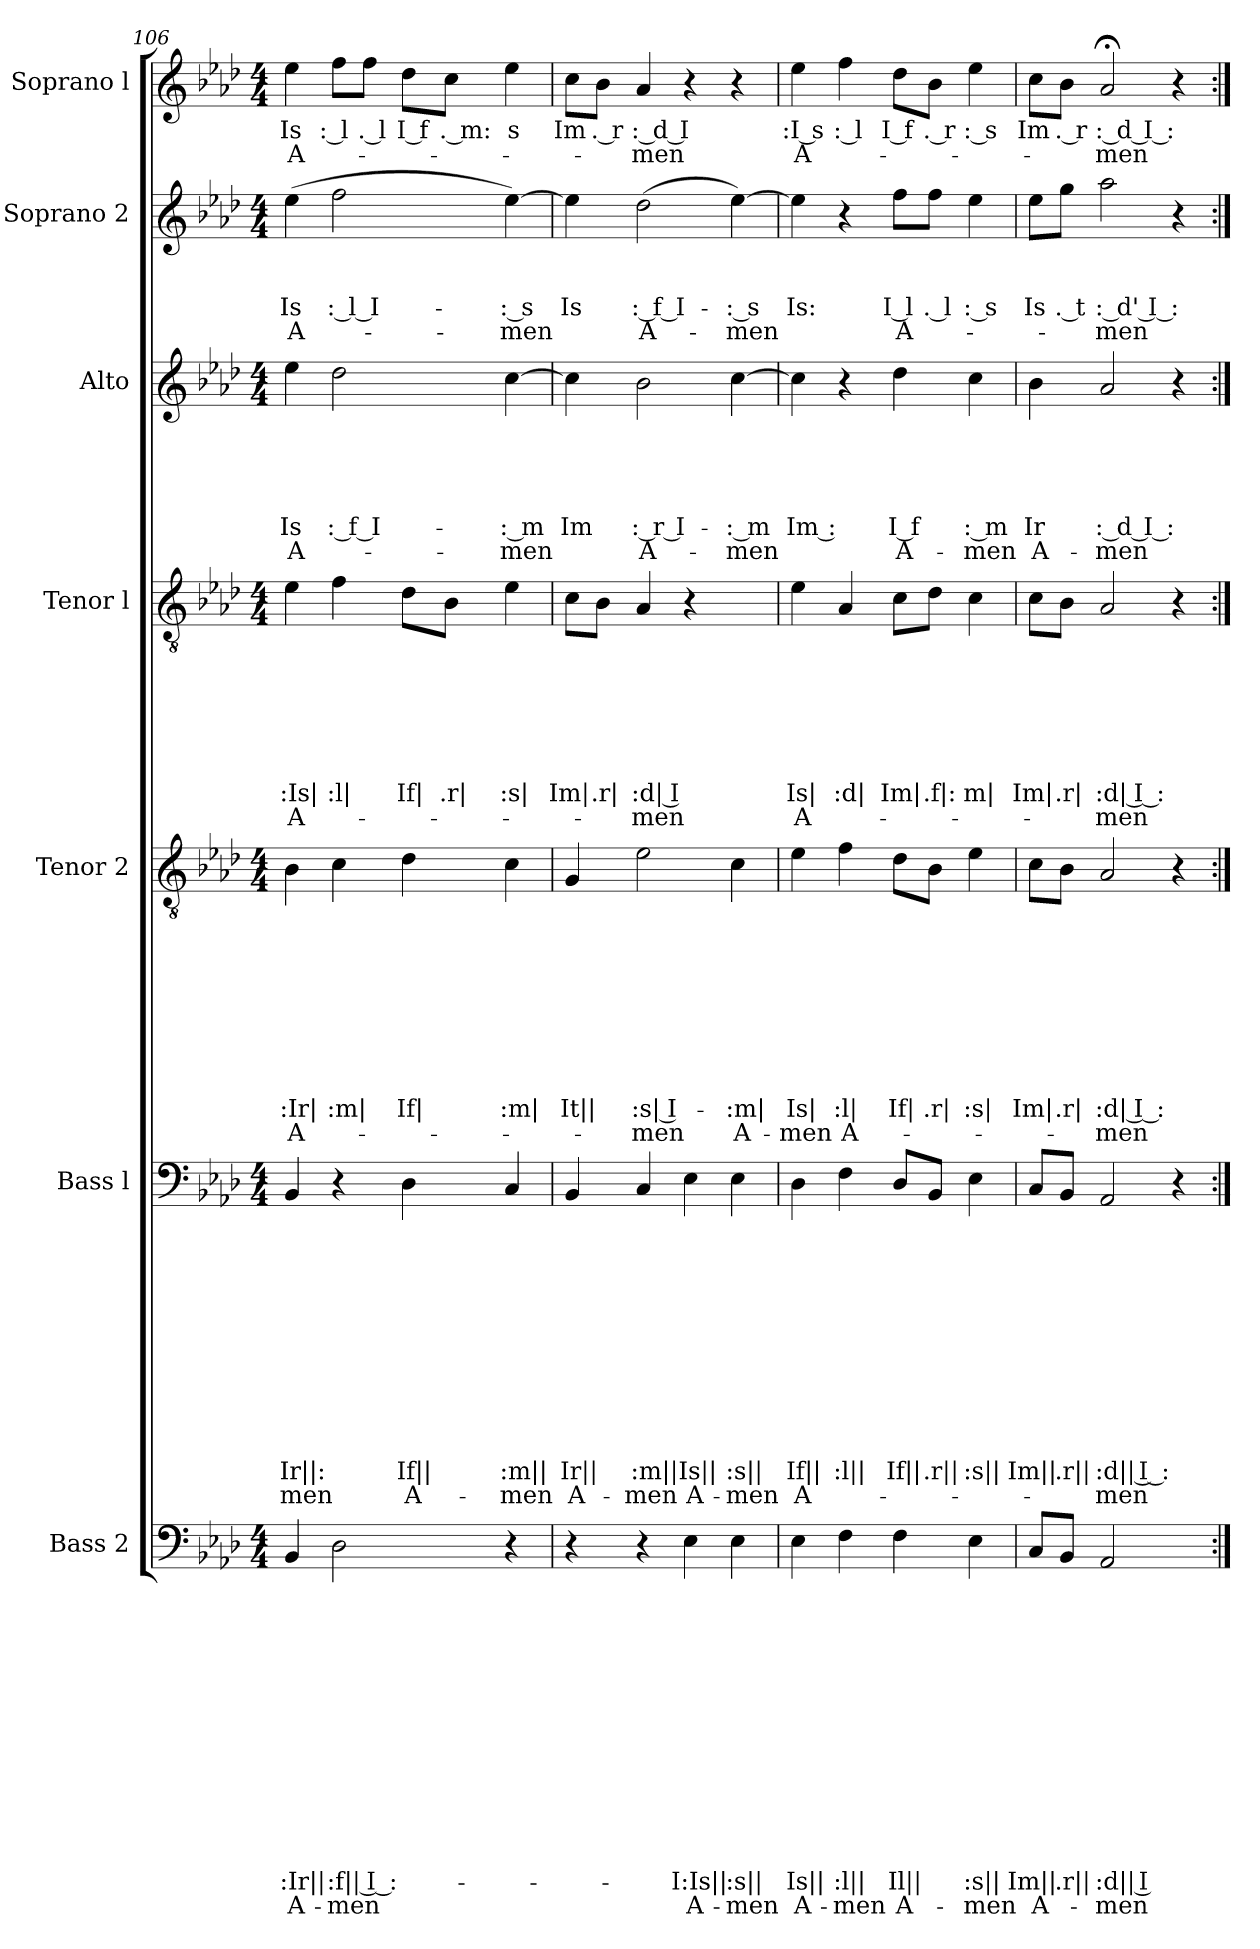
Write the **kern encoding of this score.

**kern	**text	**text	**text	**text	**text	**text	**text	**text	**text	**text	**text	**text	**text	**text	**kern	**text	**text	**text	**text	**text	**text	**text	**text	**text	**text	**text	**text	**kern	**text	**text	**text	**text	**text	**text	**text	**text	**text	**text	**kern	**text	**text	**text	**text	**text	**text	**text	**text	**kern	**text	**text	**text	**text	**text	**text	**kern	**text	**text	**text	**text	**kern	**text	**text
*part7	*part7	*part7	*part7	*part7	*part7	*part7	*part7	*part7	*part7	*part7	*part7	*part7	*part7	*part7	*part6	*part6	*part6	*part6	*part6	*part6	*part6	*part6	*part6	*part6	*part6	*part6	*part6	*part5	*part5	*part5	*part5	*part5	*part5	*part5	*part5	*part5	*part5	*part5	*part4	*part4	*part4	*part4	*part4	*part4	*part4	*part4	*part4	*part3	*part3	*part3	*part3	*part3	*part3	*part3	*part2	*part2	*part2	*part2	*part2	*part1	*part1	*part1
*staff7	*staff7	*staff7	*staff7	*staff7	*staff7	*staff7	*staff7	*staff7	*staff7	*staff7	*staff7	*staff7	*staff7	*staff7	*staff6	*staff6	*staff6	*staff6	*staff6	*staff6	*staff6	*staff6	*staff6	*staff6	*staff6	*staff6	*staff6	*staff5	*staff5	*staff5	*staff5	*staff5	*staff5	*staff5	*staff5	*staff5	*staff5	*staff5	*staff4	*staff4	*staff4	*staff4	*staff4	*staff4	*staff4	*staff4	*staff4	*staff3	*staff3	*staff3	*staff3	*staff3	*staff3	*staff3	*staff2	*staff2	*staff2	*staff2	*staff2	*staff1	*staff1	*staff1
*I"Bass 2	*	*	*	*	*	*	*	*	*	*	*	*	*	*	*I"Bass l	*	*	*	*	*	*	*	*	*	*	*	*	*I"Tenor 2	*	*	*	*	*	*	*	*	*	*	*I"Tenor l	*	*	*	*	*	*	*	*	*I"Alto	*	*	*	*	*	*	*I"Soprano 2	*	*	*	*	*I"Soprano l	*	*
*I'B 2	*	*	*	*	*	*	*	*	*	*	*	*	*	*	*I'B l	*	*	*	*	*	*	*	*	*	*	*	*	*I'T 2	*	*	*	*	*	*	*	*	*	*	*I'T l	*	*	*	*	*	*	*	*	*I'A	*	*	*	*	*	*	*I'S 2	*	*	*	*	*I'S l	*	*
*clefF4	*	*	*	*	*	*	*	*	*	*	*	*	*	*	*clefF4	*	*	*	*	*	*	*	*	*	*	*	*	*clefGv2	*	*	*	*	*	*	*	*	*	*	*clefGv2	*	*	*	*	*	*	*	*	*clefG2	*	*	*	*	*	*	*clefG2	*	*	*	*	*clefG2	*	*
*k[b-e-a-d-]	*	*	*	*	*	*	*	*	*	*	*	*	*	*	*k[b-e-a-d-]	*	*	*	*	*	*	*	*	*	*	*	*	*k[b-e-a-d-]	*	*	*	*	*	*	*	*	*	*	*k[b-e-a-d-]	*	*	*	*	*	*	*	*	*k[b-e-a-d-]	*	*	*	*	*	*	*k[b-e-a-d-]	*	*	*	*	*k[b-e-a-d-]	*	*
*A-:	*	*	*	*	*	*	*	*	*	*	*	*	*	*	*A-:	*	*	*	*	*	*	*	*	*	*	*	*	*A-:	*	*	*	*	*	*	*	*	*	*	*A-:	*	*	*	*	*	*	*	*	*A-:	*	*	*	*	*	*	*A-:	*	*	*	*	*A-:	*	*
*M4/4	*	*	*	*	*	*	*	*	*	*	*	*	*	*	*M4/4	*	*	*	*	*	*	*	*	*	*	*	*	*M4/4	*	*	*	*	*	*	*	*	*	*	*M4/4	*	*	*	*	*	*	*	*	*M4/4	*	*	*	*	*	*	*M4/4	*	*	*	*	*M4/4	*	*
=106	=106	=106	=106	=106	=106	=106	=106	=106	=106	=106	=106	=106	=106	=106	=106	=106	=106	=106	=106	=106	=106	=106	=106	=106	=106	=106	=106	=106	=106	=106	=106	=106	=106	=106	=106	=106	=106	=106	=106	=106	=106	=106	=106	=106	=106	=106	=106	=106	=106	=106	=106	=106	=106	=106	=106	=106	=106	=106	=106	=106	=106	=106
!	!	!	!	!	!	!	!	!	!	!	!	!	!LO:LY:b:rj	!LO:LY:b:rj	!	!	!	!	!	!	!	!	!	!	!	!LO:LY:b:rj	!LO:LY:b:rj	!	!	!	!	!	!	!	!	!	!LO:LY:b:rj	!LO:LY:b:rj	!	!	!	!	!	!	!	!LO:LY:b:rj	!LO:LY:b:rj	!	!	!	!	!	!LO:LY:b:rj	!LO:LY:b:rj	!	!	!	!LO:LY:b:rj	!LO:LY:b:rj	!	!LO:LY:b:rj	!LO:LY:b:rj
4BB-/	.	.	.	.	.	.	.	.	.	.	.	.	-:Ir||	-A-	4BB-/	.	.	.	.	.	.	.	.	.	.	Ir||:	-men	4B-\	.	.	.	.	.	.	.	.	:Ir|	A-	4e-\	.	.	.	.	.	.	:Is|	A-	4ee-\	.	.	.	.	Is	A-	(>4ee-\	.	.	Is	A-	4ee-\	Is	A-
!	!	!	!	!	!	!	!	!	!	!	!	!	!LO:LY:b:rj	!LO:LY:b:rj	!	!	!	!	!	!	!	!	!	!	!	!	!	!	!	!	!	!	!	!	!	!	!LO:LY:b:rj	!	!	!	!	!	!	!	!	!LO:LY:b:rj	!	!	!	!	!	!	!LO:LY:b:rj	!	!	!	!	!LO:LY:b:rj	!	!	!LO:LY:b:rj	!
2D-\	.	.	.	.	.	.	.	.	.	.	.	.	:f|| I :-	-men	4r	.	.	.	.	.	.	.	.	.	.	.	.	4c\	.	.	.	.	.	.	.	.	:m|	.	4f\	.	.	.	.	.	.	:l|	.	2dd-\	.	.	.	.	: f I-	.	2ff\	.	.	: l I-	.	8ff\L	: l	.
!	!	!	!	!	!	!	!	!	!	!	!	!	!	!	!	!	!	!	!	!	!	!	!	!	!	!	!	!	!	!	!	!	!	!	!	!	!	!	!	!	!	!	!	!	!	!	!	!	!	!	!	!	!	!	!	!	!	!	!	!	!LO:LY:b:rj	!
.	.	.	.	.	.	.	.	.	.	.	.	.	.	.	.	.	.	.	.	.	.	.	.	.	.	.	.	.	.	.	.	.	.	.	.	.	.	.	.	.	.	.	.	.	.	.	.	.	.	.	.	.	.	.	.	.	.	.	.	8ff\J	. l	.
!	!	!	!	!	!	!	!	!	!	!	!	!	!	!	!	!	!	!	!	!	!	!	!	!	!	!LO:LY:b:rj	!LO:LY:b:rj	!	!	!	!	!	!	!	!	!	!LO:LY:b:rj	!	!	!	!	!	!	!	!	!LO:LY:b:rj	!	!	!	!	!	!	!	!	!	!	!	!	!	!	!LO:LY:b:rj	!
.	.	.	.	.	.	.	.	.	.	.	.	.	.	.	4D-\	.	.	.	.	.	.	.	.	.	.	If||	A-	4d-\	.	.	.	.	.	.	.	.	If|	.	8d-\L	.	.	.	.	.	.	If|	.	.	.	.	.	.	.	.	.	.	.	.	.	8dd-\L	I f	.
!	!	!	!	!	!	!	!	!	!	!	!	!	!	!	!	!	!	!	!	!	!	!	!	!	!	!	!	!	!	!	!	!	!	!	!	!	!	!	!	!	!	!	!	!	!	!LO:LY:b:rj	!	!	!	!	!	!	!	!	!	!	!	!	!	!	!LO:LY:b:rj	!
.	.	.	.	.	.	.	.	.	.	.	.	.	.	.	.	.	.	.	.	.	.	.	.	.	.	.	.	.	.	.	.	.	.	.	.	.	.	.	8B-\J	.	.	.	.	.	.	.r|	.	.	.	.	.	.	.	.	.	.	.	.	.	8cc\J	. m:	.
!	!	!	!	!	!	!	!	!	!	!	!	!	!	!	!	!	!	!	!	!	!	!	!	!	!	!LO:LY:b:rj	!LO:LY:b:rj	!	!	!	!	!	!	!	!	!	!LO:LY:b:rj	!	!	!	!	!	!	!	!	!LO:LY:b:rj	!	!	!	!	!	!	!LO:LY:b:rj	!LO:LY:b:rj	!	!	!	!LO:LY:b:rj	!LO:LY:b:rj	!	!LO:LY:b	!
4r	.	.	.	.	.	.	.	.	.	.	.	.	.	.	4C/	.	.	.	.	.	.	.	.	.	.	:m||	-men	4c\	.	.	.	.	.	.	.	.	:m|	.	4e-\	.	.	.	.	.	.	:s|	.	[>4cc\	.	.	.	.	-: m	-men	[>4ee-\)	.	.	-: s	-men	4ee-\	s	.
=107	=107	=107	=107	=107	=107	=107	=107	=107	=107	=107	=107	=107	=107	=107	=107	=107	=107	=107	=107	=107	=107	=107	=107	=107	=107	=107	=107	=107	=107	=107	=107	=107	=107	=107	=107	=107	=107	=107	=107	=107	=107	=107	=107	=107	=107	=107	=107	=107	=107	=107	=107	=107	=107	=107	=107	=107	=107	=107	=107	=107	=107	=107
!	!	!	!	!	!	!	!	!	!	!	!	!	!	!	!	!	!	!	!	!	!	!	!	!	!	!LO:LY:b:rj	!LO:LY:b:rj	!	!	!	!	!	!	!	!	!	!LO:LY:b:rj	!	!	!	!	!	!	!	!	!LO:LY:b:rj	!	!	!	!	!	!	!LO:LY:b:rj	!	!	!	!	!LO:LY:b:rj	!	!	!LO:LY:b:rj	!
4r	.	.	.	.	.	.	.	.	.	.	.	.	.	.	4BB-/	.	.	.	.	.	.	.	.	.	.	Ir||	A-	4G/	.	.	.	.	.	.	.	.	It||	.	8c\L	.	.	.	.	.	.	Im|	.	4cc\]	.	.	.	.	Im	.	4ee-\]	.	.	Is	.	8cc\L	Im	.
!	!	!	!	!	!	!	!	!	!	!	!	!	!	!	!	!	!	!	!	!	!	!	!	!	!	!	!	!	!	!	!	!	!	!	!	!	!	!	!	!	!	!	!	!	!	!LO:LY:b:rj	!	!	!	!	!	!	!	!	!	!	!	!	!	!	!LO:LY:b:rj	!
.	.	.	.	.	.	.	.	.	.	.	.	.	.	.	.	.	.	.	.	.	.	.	.	.	.	.	.	.	.	.	.	.	.	.	.	.	.	.	8B-\J	.	.	.	.	.	.	.r|	.	.	.	.	.	.	.	.	.	.	.	.	.	8b-\J	. r	.
!	!	!	!	!	!	!	!	!	!	!	!	!	!	!	!	!	!	!	!	!	!	!	!	!	!	!LO:LY:b:rj	!LO:LY:b:rj	!	!	!	!	!	!	!	!	!	!LO:LY:b:rj	!LO:LY:b:rj	!	!	!	!	!	!	!	!LO:LY:b:rj	!LO:LY:b:rj	!	!	!	!	!	!LO:LY:b:rj	!LO:LY:b:rj	!	!	!	!LO:LY:b:rj	!LO:LY:b:rj	!	!LO:LY:b:rj	!LO:LY:b:rj
4r	.	.	.	.	.	.	.	.	.	.	.	.	.	.	4C/	.	.	.	.	.	.	.	.	.	.	:m||	-men	2e-\	.	.	.	.	.	.	.	.	:s| I-	-men	4A-/	.	.	.	.	.	.	:d| I	-men	2b-\	.	.	.	.	: r I-	A-	(>2dd-\	.	.	: f I-	A-	4a-/	: d I	-men
!	!	!	!	!	!	!	!	!	!	!	!	!	!LO:LY:b:rj	!LO:LY:b:rj	!	!	!	!	!	!	!	!	!	!	!	!LO:LY:b:rj	!LO:LY:b:rj	!	!	!	!	!	!	!	!	!	!	!	!	!	!	!	!	!	!	!	!	!	!	!	!	!	!	!	!	!	!	!	!	!	!	!
4E-\	.	.	.	.	.	.	.	.	.	.	.	.	-I:Is||	A-	4E-\	.	.	.	.	.	.	.	.	.	.	Is||	A-	.	.	.	.	.	.	.	.	.	.	.	4r	.	.	.	.	.	.	.	.	.	.	.	.	.	.	.	.	.	.	.	.	4r	.	.
!	!	!	!	!	!	!	!	!	!	!	!	!	!LO:LY:b:rj	!LO:LY:b:rj	!	!	!	!	!	!	!	!	!	!	!	!LO:LY:b:rj	!LO:LY:b:rj	!	!	!	!	!	!	!	!	!	!LO:LY:b:rj	!LO:LY:b:rj	!	!	!	!	!	!	!	!	!	!	!	!	!	!	!LO:LY:b:rj	!LO:LY:b:rj	!	!	!	!LO:LY:b:rj	!LO:LY:b:rj	!	!	!
4E-\	.	.	.	.	.	.	.	.	.	.	.	.	:s||	-men	4E-\	.	.	.	.	.	.	.	.	.	.	:s||	-men	4c\	.	.	.	.	.	.	.	.	-:m|	A-	4ryy	.	.	.	.	.	.	.	.	[>4cc\	.	.	.	.	-: m	-men	[>4ee-\)	.	.	-: s	-men	4r	.	.
=108	=108	=108	=108	=108	=108	=108	=108	=108	=108	=108	=108	=108	=108	=108	=108	=108	=108	=108	=108	=108	=108	=108	=108	=108	=108	=108	=108	=108	=108	=108	=108	=108	=108	=108	=108	=108	=108	=108	=108	=108	=108	=108	=108	=108	=108	=108	=108	=108	=108	=108	=108	=108	=108	=108	=108	=108	=108	=108	=108	=108	=108	=108
!	!	!	!	!	!	!	!	!	!	!	!	!	!LO:LY:b:rj	!LO:LY:b:rj	!	!	!	!	!	!	!	!	!	!	!	!LO:LY:b:rj	!LO:LY:b:rj	!	!	!	!	!	!	!	!	!	!LO:LY:b:rj	!LO:LY:b:rj	!	!	!	!	!	!	!	!LO:LY:b:rj	!LO:LY:b:rj	!	!	!	!	!	!LO:LY:b:rj	!	!	!	!	!LO:LY:b:rj	!	!	!LO:LY:b:rj	!LO:LY:b:rj
4E-\	.	.	.	.	.	.	.	.	.	.	.	.	Is||	A-	4D-\	.	.	.	.	.	.	.	.	.	.	If||	A-	4e-\	.	.	.	.	.	.	.	.	Is|	-men	4e-\	.	.	.	.	.	.	Is|	A-	4cc\]	.	.	.	.	Im :	.	4ee-\]	.	.	Is:	.	4ee-\	:I s	A-
!	!	!	!	!	!	!	!	!	!	!	!	!	!LO:LY:b:rj	!LO:LY:b:rj	!	!	!	!	!	!	!	!	!	!	!	!LO:LY:b:rj	!	!	!	!	!	!	!	!	!	!	!LO:LY:b:rj	!LO:LY:b:rj	!	!	!	!	!	!	!	!LO:LY:b:rj	!	!	!	!	!	!	!	!	!	!	!	!	!	!	!LO:LY:b:rj	!
4F\	.	.	.	.	.	.	.	.	.	.	.	.	:l||	-men	4F\	.	.	.	.	.	.	.	.	.	.	:l||	.	4f\	.	.	.	.	.	.	.	.	:l|	A-	4A-/	.	.	.	.	.	.	:d|	.	4r	.	.	.	.	.	.	4r	.	.	.	.	4ff\	: l	.
!	!	!	!	!	!	!	!	!	!	!	!	!	!LO:LY:b:rj	!LO:LY:b:rj	!	!	!	!	!	!	!	!	!	!	!	!LO:LY:b:rj	!	!	!	!	!	!	!	!	!	!	!LO:LY:b:rj	!	!	!	!	!	!	!	!	!LO:LY:b:rj	!	!	!	!	!	!	!LO:LY:b:rj	!LO:LY:b:rj	!	!	!	!LO:LY:b:rj	!LO:LY:b:rj	!	!LO:LY:b:rj	!
4F\	.	.	.	.	.	.	.	.	.	.	.	.	Il||	A-	8D-/L	.	.	.	.	.	.	.	.	.	.	If||	.	8d-\L	.	.	.	.	.	.	.	.	If|	.	8c\L	.	.	.	.	.	.	Im|	.	4dd-\	.	.	.	.	I f	A-	8ff\L	.	.	I l	A-	8dd-\L	I f	.
!	!	!	!	!	!	!	!	!	!	!	!	!	!	!	!	!	!	!	!	!	!	!	!	!	!	!LO:LY:b:rj	!	!	!	!	!	!	!	!	!	!	!LO:LY:b:rj	!	!	!	!	!	!	!	!	!LO:LY:b:rj	!	!	!	!	!	!	!	!	!	!	!	!LO:LY:b:rj	!	!	!LO:LY:b:rj	!
.	.	.	.	.	.	.	.	.	.	.	.	.	.	.	8BB-/J	.	.	.	.	.	.	.	.	.	.	.r||	.	8B-\J	.	.	.	.	.	.	.	.	.r|	.	8d-\J	.	.	.	.	.	.	.f|:	.	.	.	.	.	.	.	.	8ff\J	.	.	. l	.	8b-\J	. r	.
!	!	!	!	!	!	!	!	!	!	!	!	!	!LO:LY:b:rj	!LO:LY:b:rj	!	!	!	!	!	!	!	!	!	!	!	!LO:LY:b:rj	!	!	!	!	!	!	!	!	!	!	!LO:LY:b:rj	!	!	!	!	!	!	!	!	!LO:LY:b	!	!	!	!	!	!	!LO:LY:b:rj	!LO:LY:b:rj	!	!	!	!LO:LY:b:rj	!	!	!LO:LY:b:rj	!
4E-\	.	.	.	.	.	.	.	.	.	.	.	.	:s||	-men	4E-\	.	.	.	.	.	.	.	.	.	.	:s||	.	4e-\	.	.	.	.	.	.	.	.	:s|	.	4c\	.	.	.	.	.	.	m|	.	4cc\	.	.	.	.	: m	-men	4ee-\	.	.	: s	.	4ee-\	: s	.
=109	=109	=109	=109	=109	=109	=109	=109	=109	=109	=109	=109	=109	=109	=109	=109	=109	=109	=109	=109	=109	=109	=109	=109	=109	=109	=109	=109	=109	=109	=109	=109	=109	=109	=109	=109	=109	=109	=109	=109	=109	=109	=109	=109	=109	=109	=109	=109	=109	=109	=109	=109	=109	=109	=109	=109	=109	=109	=109	=109	=109	=109	=109
!	!	!	!	!	!	!	!	!	!	!	!	!	!LO:LY:b:rj	!LO:LY:b:rj	!	!	!	!	!	!	!	!	!	!	!	!LO:LY:b:rj	!	!	!	!	!	!	!	!	!	!	!LO:LY:b:rj	!	!	!	!	!	!	!	!	!LO:LY:b:rj	!	!	!	!	!	!	!LO:LY:b:rj	!LO:LY:b:rj	!	!	!	!LO:LY:b:rj	!	!	!LO:LY:b:rj	!
8C/L	.	.	.	.	.	.	.	.	.	.	.	.	Im||	A-	8C/L	.	.	.	.	.	.	.	.	.	.	Im||	.	8c\L	.	.	.	.	.	.	.	.	Im|	.	8c\L	.	.	.	.	.	.	Im|	.	4b-\	.	.	.	.	Ir	A-	8ee-\L	.	.	Is	.	8cc\L	Im	.
!	!	!	!	!	!	!	!	!	!	!	!	!	!LO:LY:b:rj	!	!	!	!	!	!	!	!	!	!	!	!	!LO:LY:b:rj	!	!	!	!	!	!	!	!	!	!	!LO:LY:b:rj	!	!	!	!	!	!	!	!	!LO:LY:b:rj	!	!	!	!	!	!	!	!	!	!	!	!LO:LY:b:rj	!	!	!LO:LY:b:rj	!
8BB-/J	.	.	.	.	.	.	.	.	.	.	.	.	.r||	.	8BB-/J	.	.	.	.	.	.	.	.	.	.	.r||	.	8B-\J	.	.	.	.	.	.	.	.	.r|	.	8B-\J	.	.	.	.	.	.	.r|	.	.	.	.	.	.	.	.	8gg\J	.	.	. t	.	8b-\J	. r	.
!	!	!	!	!	!	!	!	!	!	!	!	!	!LO:LY:b:rj	!LO:LY:b:rj	!	!	!	!	!	!	!	!	!	!	!	!LO:LY:b:rj	!LO:LY:b:rj	!	!	!	!	!	!	!	!	!	!LO:LY:b:rj	!LO:LY:b:rj	!	!	!	!	!	!	!	!LO:LY:b:rj	!LO:LY:b:rj	!	!	!	!	!	!LO:LY:b:rj	!LO:LY:b:rj	!	!	!	!LO:LY:b:rj	!LO:LY:b:rj	!	!LO:LY:b:rj	!LO:LY:b:rj
2AA-/	.	.	.	.	.	.	.	.	.	.	.	.	:d|| I-	-men	2AA-/	.	.	.	.	.	.	.	.	.	.	:d|| I :-	-men	2A-/	.	.	.	.	.	.	.	.	:d| I :-	-men	2A-/	.	.	.	.	.	.	:d| I :-	-men	2a-/	.	.	.	.	: d I :-	-men	2aa-\	.	.	: d' I :-	-men	2a-;/	: d I :-	-men
4ryy	.	.	.	.	.	.	.	.	.	.	.	.	.	.	4r	.	.	.	.	.	.	.	.	.	.	.	.	4r	.	.	.	.	.	.	.	.	.	.	4r	.	.	.	.	.	.	.	.	4r	.	.	.	.	.	.	4r	.	.	.	.	4r	.	.
=:|!	=:|!	=:|!	=:|!	=:|!	=:|!	=:|!	=:|!	=:|!	=:|!	=:|!	=:|!	=:|!	=:|!	=:|!	=:|!	=:|!	=:|!	=:|!	=:|!	=:|!	=:|!	=:|!	=:|!	=:|!	=:|!	=:|!	=:|!	=:|!	=:|!	=:|!	=:|!	=:|!	=:|!	=:|!	=:|!	=:|!	=:|!	=:|!	=:|!	=:|!	=:|!	=:|!	=:|!	=:|!	=:|!	=:|!	=:|!	=:|!	=:|!	=:|!	=:|!	=:|!	=:|!	=:|!	=:|!	=:|!	=:|!	=:|!	=:|!	=:|!	=:|!	=:|!
*-	*-	*-	*-	*-	*-	*-	*-	*-	*-	*-	*-	*-	*-	*-	*-	*-	*-	*-	*-	*-	*-	*-	*-	*-	*-	*-	*-	*-	*-	*-	*-	*-	*-	*-	*-	*-	*-	*-	*-	*-	*-	*-	*-	*-	*-	*-	*-	*-	*-	*-	*-	*-	*-	*-	*-	*-	*-	*-	*-	*-	*-	*-
